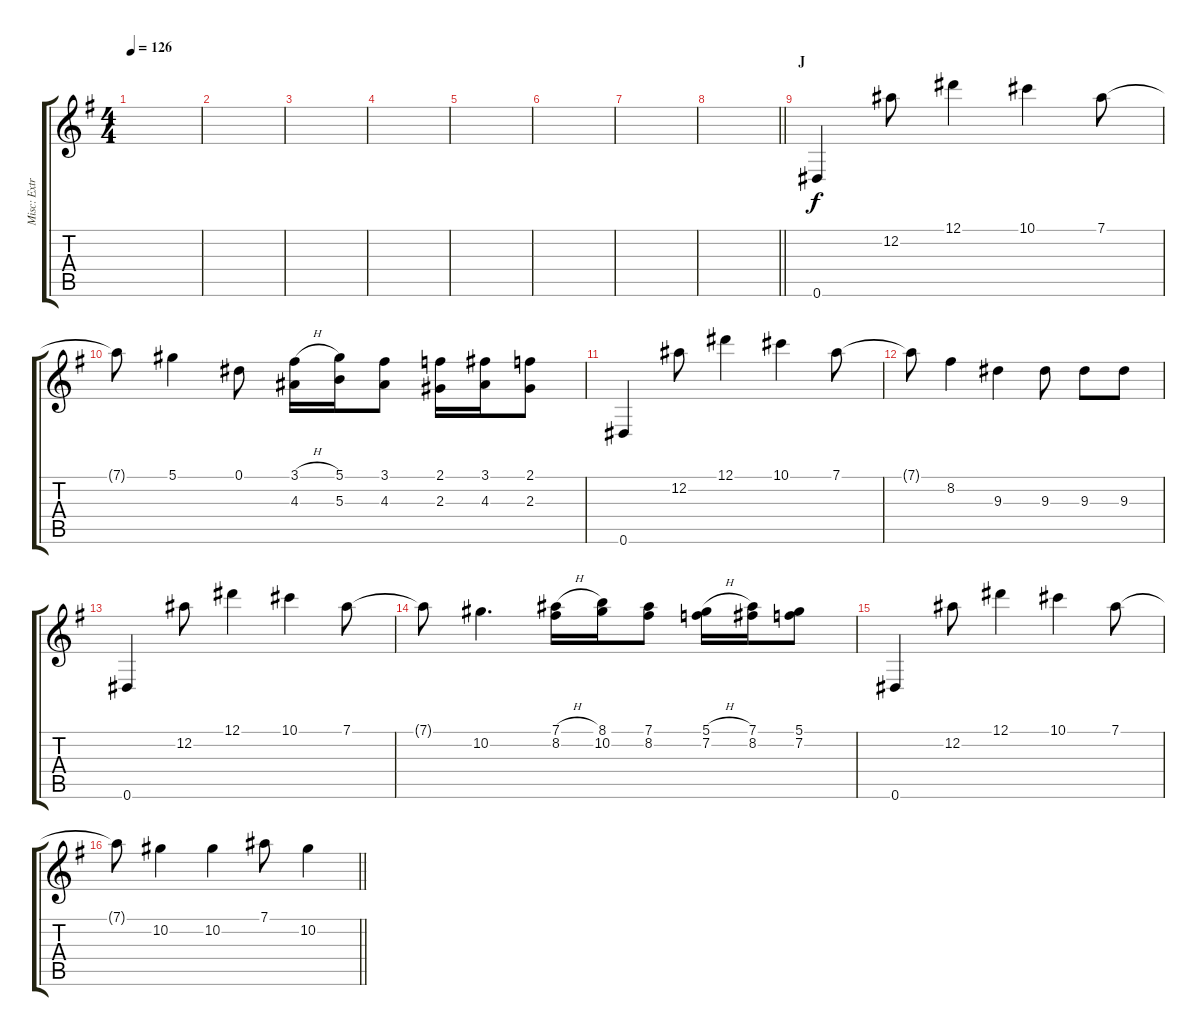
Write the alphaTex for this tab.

\track ("Misc: Extra" "Misc: Extr") {instrument acousticguitarnylon}
\staff {score tabs}
\tuning (Eb4 Bb3 Gb3 Db3 Ab2 Eb2) {hide}
\ts (4 4)
\tempo 126
\clef g2
\ks g
|
|
|
|
|
|
|
\barLineRight lightlight
|
\section ("" "J")
0.6.4 12.2.8 12.1.4 10.1.4 7.1.8 |
7.1{t}.8 5.1.4 0.1.8 (3.1{h} 4.3).16 (5.1 5.3).16 (3.1 4.3).8 (2.1 2.3).16 (3.1 4.3).16 (2.1 2.3).8 |
0.6.4 12.2.8 12.1.4 10.1.4 7.1.8 |
7.1{t}.8 8.2.4 9.3.4 9.3.8 9.3.8 9.3.8 |
0.6.4 12.2.8 12.1.4 10.1.4 7.1.8 |
7.1{t}.8 10.2.4{d} (7.1{h} 8.2).16 (8.1 10.2).16 (7.1 8.2).8 (5.1{h} 7.2).16 (7.1 8.2).16 (5.1 7.2).8 |
0.6.4 12.2.8 12.1.4 10.1.4 7.1.8 |
\barLineRight lightlight
7.1{t}.8 10.2.4 10.2.4 7.1.8 10.2.4
